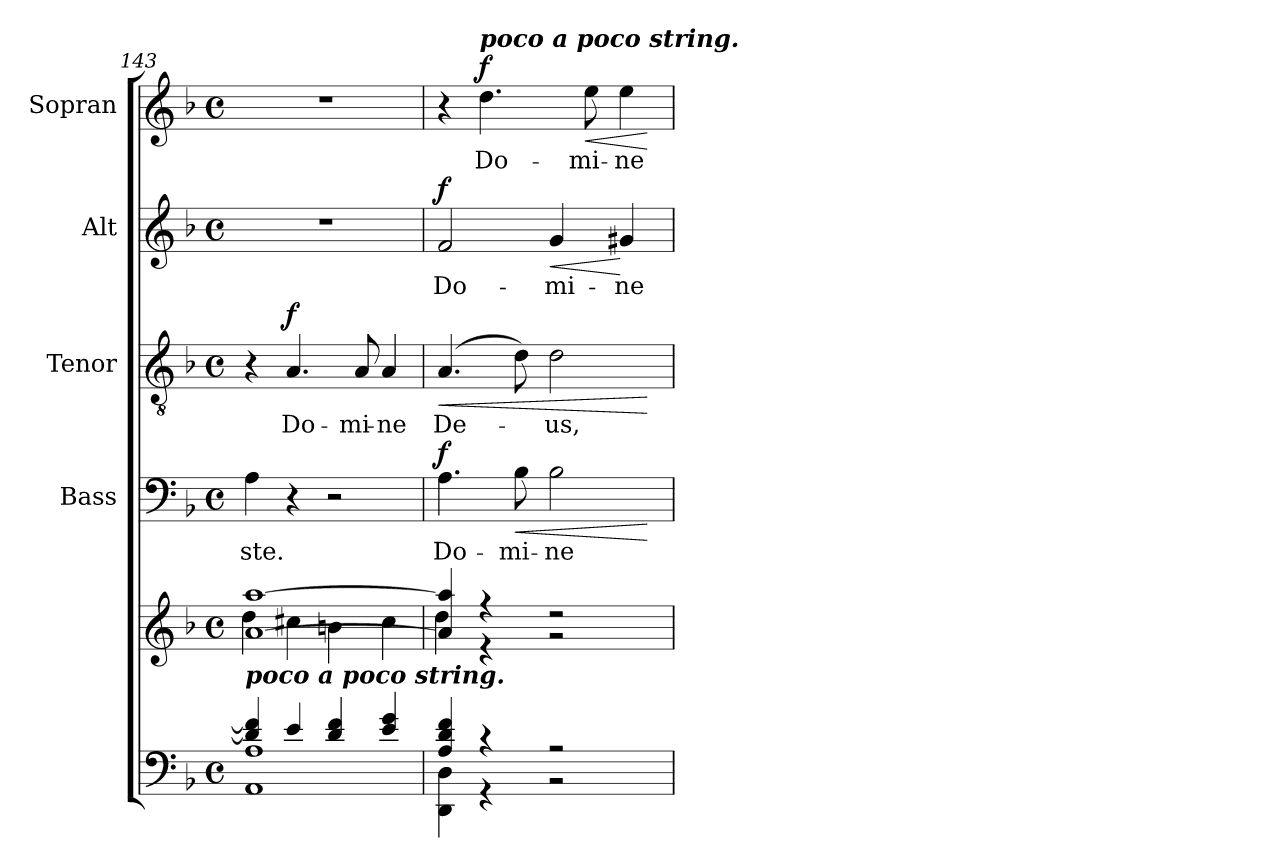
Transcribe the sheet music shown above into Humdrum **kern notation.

**kern	**kern	**kern	**text	**dynam	**kern	**text	**dynam	**kern	**text	**dynam	**kern	**text	**dynam
*part5	*part5	*part4	*part4	*part4	*part3	*part3	*part3	*part2	*part2	*part2	*part1	*part1	*part1
*staff6	*staff5	*staff4	*staff4	*staff4	*staff3	*staff3	*staff3	*staff2	*staff2	*staff2	*staff1	*staff1	*staff1
*	*	*I"Bass	*	*	*I"Tenor	*	*	*I"Alt	*	*	*I"Sopran	*	*
*	*	*I'B.	*	*	*I'T.	*	*	*I'A.	*	*	*I'S.	*	*
*clefF4	*clefG2	*clefF4	*	*	*clefGv2	*	*	*clefG2	*	*	*clefG2	*	*
*k[b-]	*k[b-]	*k[b-]	*	*	*k[b-]	*	*	*k[b-]	*	*	*k[b-]	*	*
*F:	*F:	*F:	*	*	*F:	*	*	*F:	*	*	*F:	*	*
*M4/4	*M4/4	*M4/4	*	*	*M4/4	*	*	*M4/4	*	*	*M4/4	*	*
*met(c)	*met(c)	*met(c)	*	*	*met(c)	*	*	*met(c)	*	*	*met(c)	*	*
=143	=143	=143	=143	=143	=143	=143	=143	=143	=143	=143	=143	=143	=143
*^	*^	*	*	*	*	*	*	*	*	*	*	*	*
!	!	!LO:TX:b:Bi:t=poco a poco string.	!	!	!	!	!	!	!	!	!	!	!	!	!
!	!	!	!	!	!LO:LY:b	!	!	!	!	!	!	!	!	!	!
4d/] 4f/]	1AA 1A	[<1a [>1aa	4dd\	4A\	-ste.	.	4r	.	.	1r	.	.	1r	.	.
!	!	!	!	!	!	!	!	!LO:LY:b	!LO:DY:a	!	!	!	!	!	!
4e/	.	.	4cc#X\	4r	.	.	4.A/	Do-	f	.	.	.	.	.	.
4d/ 4f/	.	.	4bn\	2r	.	.	.	.	.	.	.	.	.	.	.
!	!	!	!	!	!	!	!	!LO:LY:b	!	!	!	!	!	!	!
.	.	.	.	.	.	.	8A/	-mi-	.	.	.	.	.	.	.
!	!	!	!	!	!	!	!	!LO:LY:b	!	!	!	!	!	!	!
4e/ 4g/	.	.	4cc#\	.	.	.	4A/	-ne	.	.	.	.	.	.	.
!!LO:PB:g=z
=144	=144	=144	=144	=144	=144	=144	=144	=144	=144	=144	=144	=144	=144	=144	=144
!	!	!	!	!	!LO:LY:b	!LO:DY:a	!	!LO:LY:b	!LO:HP:b	!	!LO:LY:b	!LO:DY:a	!	!	!
4A/ 4d/ 4f/	4DD\ 4D\	4a/] 4aa/]	4dd\	4.A\	Do-	f	(4.A/	De-	<	2f/	Do-	f	4r	.	.
!	!	!	!	!	!	!	!	!	!	!	!	!	!LO:TX:a:Bi:t=poco a poco string.	!	!
!	!	!	!	!	!	!	!	!	!	!	!	!	!	!LO:LY:b	!LO:DY:a
4r	4r	4r	4r	.	.	.	.	.	.	.	.	.	4.dd\	Do-	f
!	!	!	!	!	!LO:LY:b	!LO:HP:b	!	!	!	!	!	!	!	!	!
.	.	.	.	8B-\	-mi-	<	8d\)	.	.	.	.	.	.	.	.
!	!	!	!	!	!LO:LY:b	!	!	!LO:LY:b	!	!	!LO:LY:b	!LO:HP:b	!	!	!
2r	2r	2r	2r	2B-\	-ne	.	2d\	-us,	.	4g/	-mi-	<	.	.	.
!	!	!	!	!	!	!	!	!	!	!	!	!	!	!LO:LY:b	!LO:HP:b
.	.	.	.	.	.	.	.	.	.	.	.	.	8ee\	-mi-	<
!	!	!	!	!	!	!	!	!	!	!	!LO:LY:b	!	!	!LO:LY:b	!
.	.	.	.	.	.	.	.	.	.	4g#X/	-ne	[	4ee\	-ne	.
*v	*v	*	*	*	*	*	*	*	*	*	*	*	*	*	*
*	*v	*v	*	*	*	*	*	*	*	*	*	*	*	*
.	.	.	.	[	.	.	[	.	.	.	.	.	[
=	=	=	=	=	=	=	=	=	=	=	=	=	=
*-	*-	*-	*-	*-	*-	*-	*-	*-	*-	*-	*-	*-	*-
